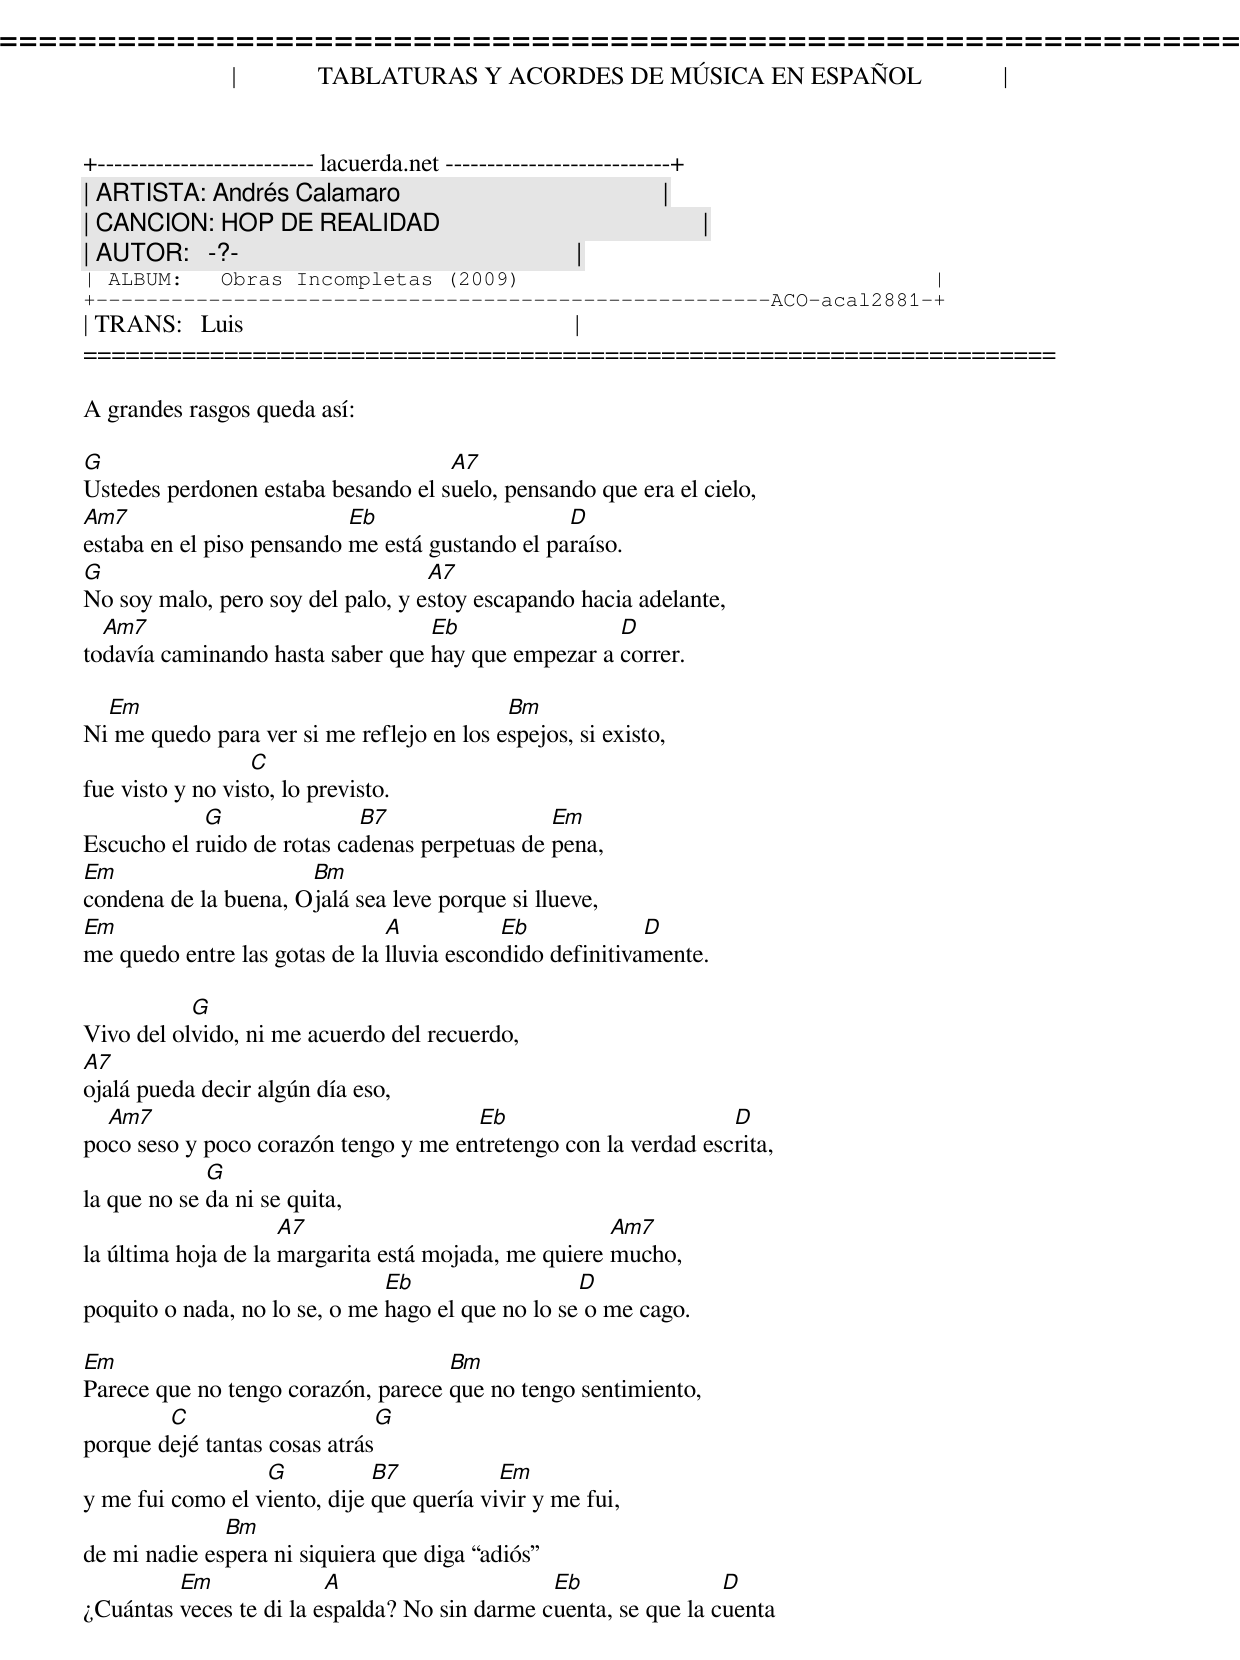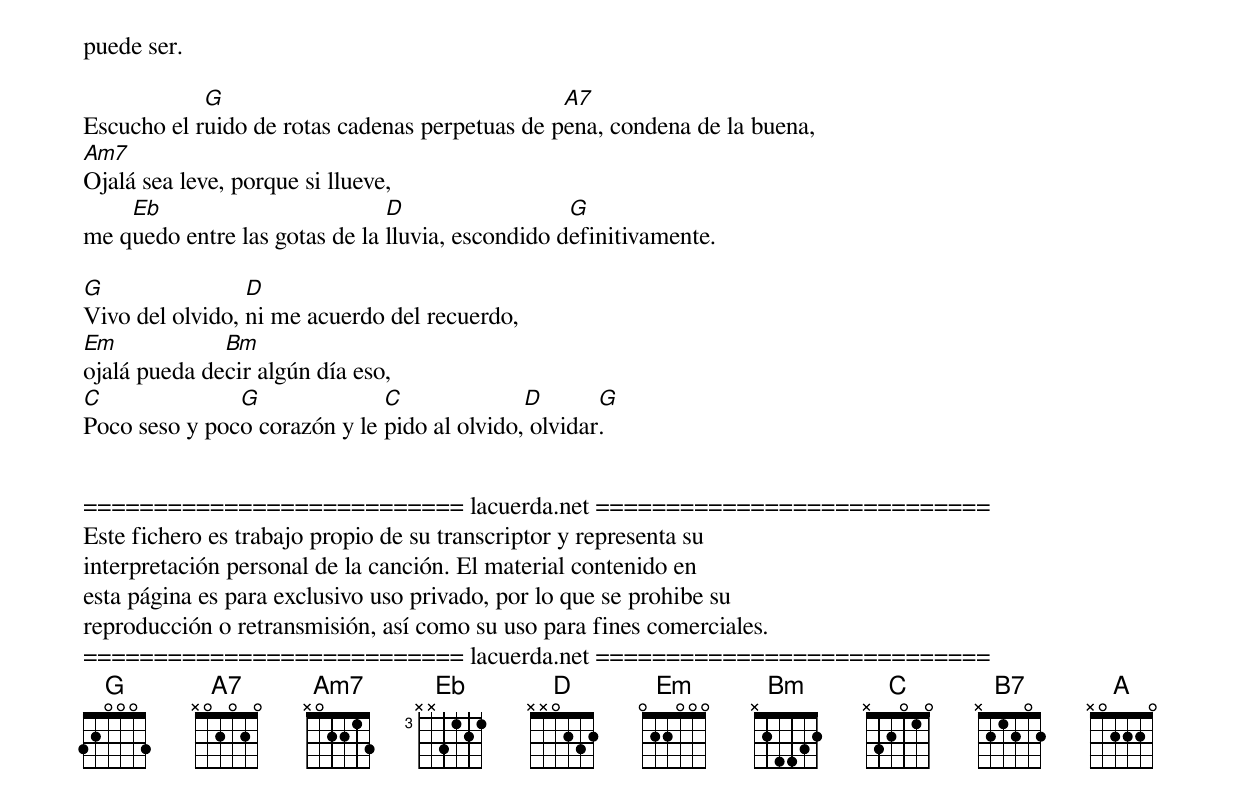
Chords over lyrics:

=====================================================================
|             TABLATURAS Y ACORDES DE MÚSICA EN ESPAÑOL             |
+-------------------------- lacuerda.net ---------------------------+
| ARTISTA: Andrés Calamaro                                          |
| CANCION: HOP DE REALIDAD                                          |
| AUTOR:   -?-                                                      |
| ALBUM:   Obras Incompletas (2009)                                 |
+------------------------------------------------------ACO-acal2881-+
| TRANS:   Luis                                                     |
=====================================================================

A grandes rasgos queda así:

G                                   A7
Ustedes perdonen estaba besando el suelo, pensando que era el cielo,
Am7                        Eb                    D
estaba en el piso pensando me está gustando el paraíso.
G                                  A7
No soy malo, pero soy del palo, y estoy escapando hacia adelante,
  Am7                             Eb                D
todavía caminando hasta saber que hay que empezar a correr.

  Em                                       Bm
Ni me quedo para ver si me reflejo en los espejos, si existo,
                  C
fue visto y no visto, lo previsto.
            G               B7                 Em
Escucho el ruido de rotas cadenas perpetuas de pena,
Em                    Bm
condena de la buena, Ojalá sea leve porque si llueve,
Em                             A           Eb             D
me quedo entre las gotas de la lluvia escondido definitivamente.

           G
Vivo del olvido, ni me acuerdo del recuerdo,
A7
ojalá pueda decir algún día eso,
  Am7                                 Eb                        D
poco seso y poco corazón tengo y me entretengo con la verdad escrita,
             G
la que no se da ni se quita,
                     A7                               Am7
la última hoja de la margarita está mojada, me quiere mucho,
                               Eb                  D
poquito o nada, no lo se, o me hago el que no lo se o me cago.

Em                                  Bm
Parece que no tengo corazón, parece que no tengo sentimiento,
        C                                          G
porque dejé tantas cosas atrás
                  G           B7           Em
y me fui como el viento, dije que quería vivir y me fui,
              Bm
de mi nadie espera ni siquiera que diga adiós
         Em              A                     Eb                D
¿Cuántas veces te di la espalda? No sin darme cuenta, se que la cuenta

puede ser.

            G                                   A7
Escucho el ruido de rotas cadenas perpetuas de pena, condena de la buena,
Am7
Ojalá sea leve, porque si llueve,
    Eb                         D                  G
me quedo entre las gotas de la lluvia, escondido definitivamente.

G                D
Vivo del olvido, ni me acuerdo del recuerdo,
Em            Bm
ojalá pueda decir algún día eso,
C              G              C              D       G
Poco seso y poco corazón y le pido al olvido, olvidar.


=========================== lacuerda.net ============================
Este fichero es trabajo propio de su transcriptor y representa su
interpretación personal de la canción. El material contenido en
esta página es para exclusivo uso privado, por lo que se prohibe su
reproducción o retransmisión, así como su uso para fines comerciales.
=========================== lacuerda.net ============================
